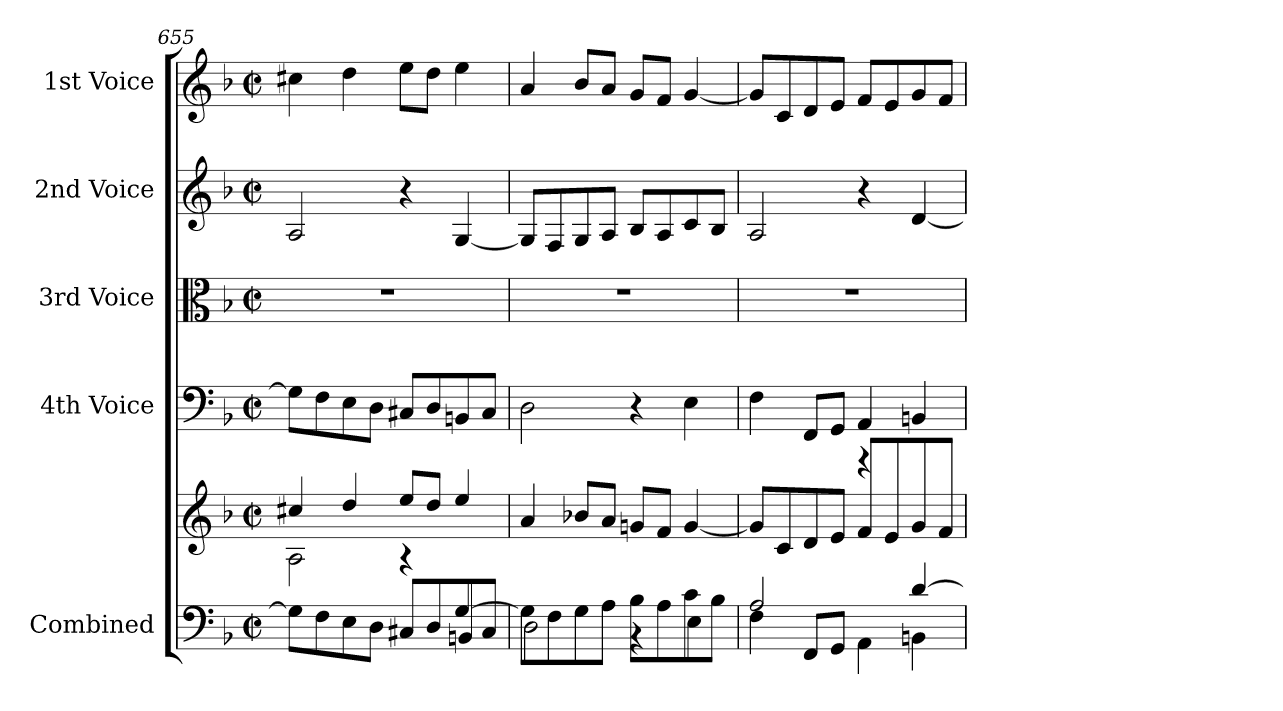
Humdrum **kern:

**kern	**kern	**kern	**kern	**kern	**kern
*part5	*part5	*part4	*part3	*part2	*part1
*staff6	*staff5	*staff4	*staff3	*staff2	*staff1
*I"Combined	*	*I"4th Voice	*I"3rd Voice	*I"2nd Voice	*I"1st Voice
!!LO:PB:g=z
*clefF4	*clefG2	*clefF4	*clefC3	*clefG2	*clefG2
*k[b-]	*k[b-]	*k[b-]	*k[b-]	*k[b-]	*k[b-]
*M2/2	*M2/2	*M2/2	*M2/2	*M2/2	*M2/2
*met(c|)	*met(c|)	*met(c|)	*met(c|)	*met(c|)	*met(c|)
=655	=655	=655	=655	=655	=655
*^	*^	*	*	*	*
2.ryy	8G\L]	4cc#X/	2A\	8G\L]	1r	2A/	4cc#X\
.	8F\	.	.	8F\	.	.	.
.	8E\	4dd/	.	8E\	.	.	4dd\
.	8D\J	.	.	8D\J	.	.	.
.	8C#X/L	8ee/L	4r	8C#X/L	.	4r	8ee\L
.	8D/	8dd/J	.	8D/	.	.	8dd\J
[4G/	8BBn/	4ee/	4ryy	8BBn/	.	[4G/	4ee\
.	8C#/J	.	.	8C#/J	.	.	.
*	*	*v	*v	*	*	*	*
=656	=656	=656	=656	=656	=656	=656
8G\L]	2D\	4a/	2D\	1r	8G/L]	4a/
8F\	.	.	.	.	8F/	.
8G\	.	8b-X/L	.	.	8G/	8b-/L
8A\J	.	8a/J	.	.	8A/J	8a/J
8B-\L	4r	8gn/L	4r	.	8B-/L	8g/L
8A\	.	8f/J	.	.	8A/	8f/J
8c\	4E\	[4g/	4E\	.	8c/	[4g/
8B-\J	.	.	.	.	8B-/J	.
=657	=657	=657	=657	=657	=657	=657
*	*	*^	*	*	*	*
2A/	4F\	8g/L]	2ryy	4F\	1r	2A/	8g/L]
.	.	8c/	.	.	.	.	8c/
.	8FF/L	8d/	.	8FF/L	.	.	8d/
.	8GG/J	8e/J	.	8GG/J	.	.	8e/J
4ryy	4AA\	8f/L	4reee	4AA/	.	4r	8f/L
.	.	8e/	.	.	.	.	8e/
[4d/	4BBn\	8g/	4ryy	4BBn/	.	[4d/	8g/
.	.	8f/J	.	.	.	.	8f/J
*v	*v	*	*	*	*	*	*
*	*v	*v	*	*	*	*
=	=	=	=	=	=
*-	*-	*-	*-	*-	*-
